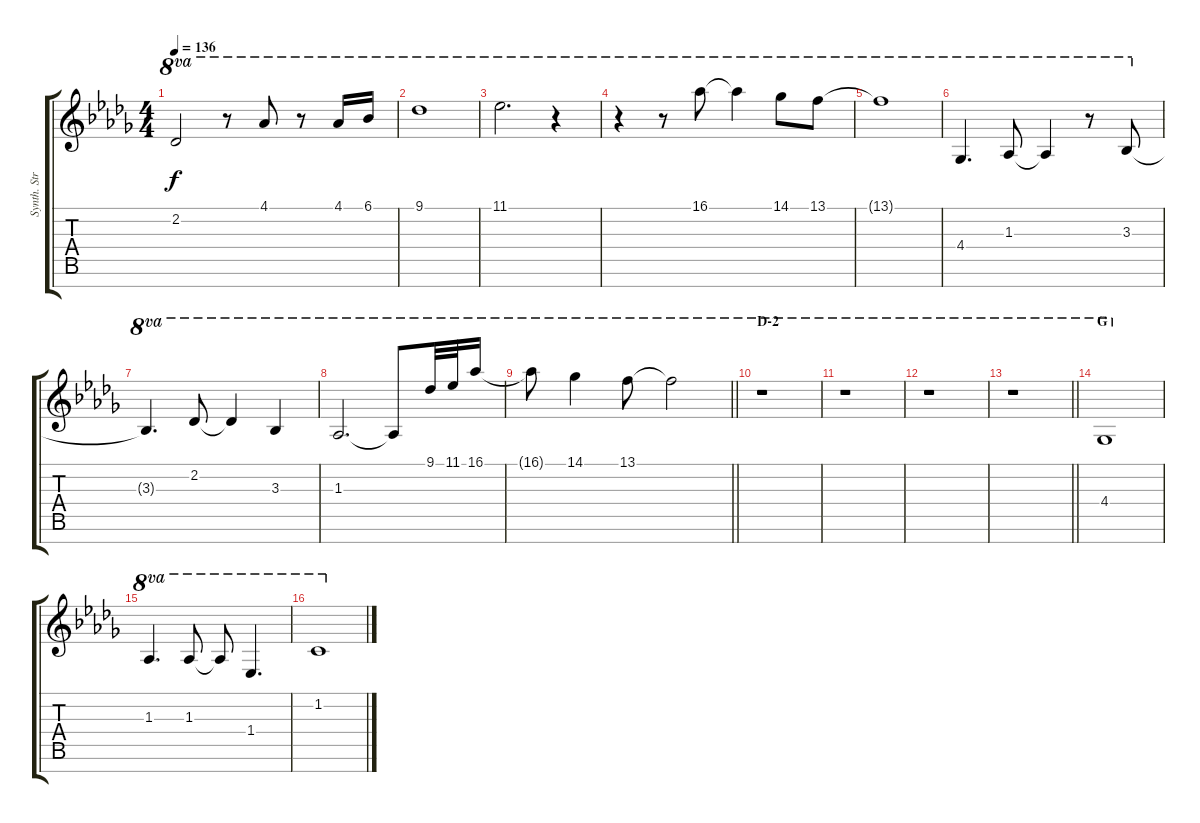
\track ("Synth. Strings" "Synth. Str") {instrument stringensemble1}
\staff {score tabs}
\tuning (E5 B4 G4 D4 A3 E3 B2) {hide}
\ts (4 4)
\tempo 136
\clef g2
\ks db
2.2{t}.2{ot 8va dy f} r.8{ot 8va} 4.1.8{ot 8va} r.8{ot 8va} 4.1.16{ot 8va} 6.1.16{ot 8va} |
9.1.1{ot 8va} |
11.1.2{d ot 8va} r.4{ot 8va} |
r.4{ot 8va} r.8{ot 8va} 16.1.8{ot 8va} 16.1{t}.4{ot 8va} 14.1.8{ot 8va} 13.1.8{ot 8va} |
13.1{t}.1{ot 8va} |
4.4.4{d ot 8va} 1.3.8{ot 8va} 1.3{t}.4{ot 8va} r.8{ot 8va} 3.3.8{ot 8va} |
3.3{t}.4{d ot 8va} 2.2.8{ot 8va} 2.2{t}.4{ot 8va} 3.3.4{ot 8va} |
1.3.2{d ot 8va} 1.3{t}.8{ot 8va} 9.1.32{ot 8va} 11.1.32{ot 8va} 16.1.16{ot 8va} |
\barLineRight lightlight
16.1{t}.8{ot 8va} 14.1.4{ot 8va} 13.1.8{ot 8va} 13.1{t}.2{ot 8va} |
\section ("" "D-2")
r.1{ot 8va} |
r.1{ot 8va} |
r.1{ot 8va} |
\barLineRight lightlight
r.1{ot 8va} |
\section ("" "G")
4.4.1{ot 8va} |
1.3.4{d ot 8va} 1.3.8{ot 8va} 1.3{t}.8{ot 8va} 1.4.4{d ot 8va} |
1.2.1{ot 8va}
